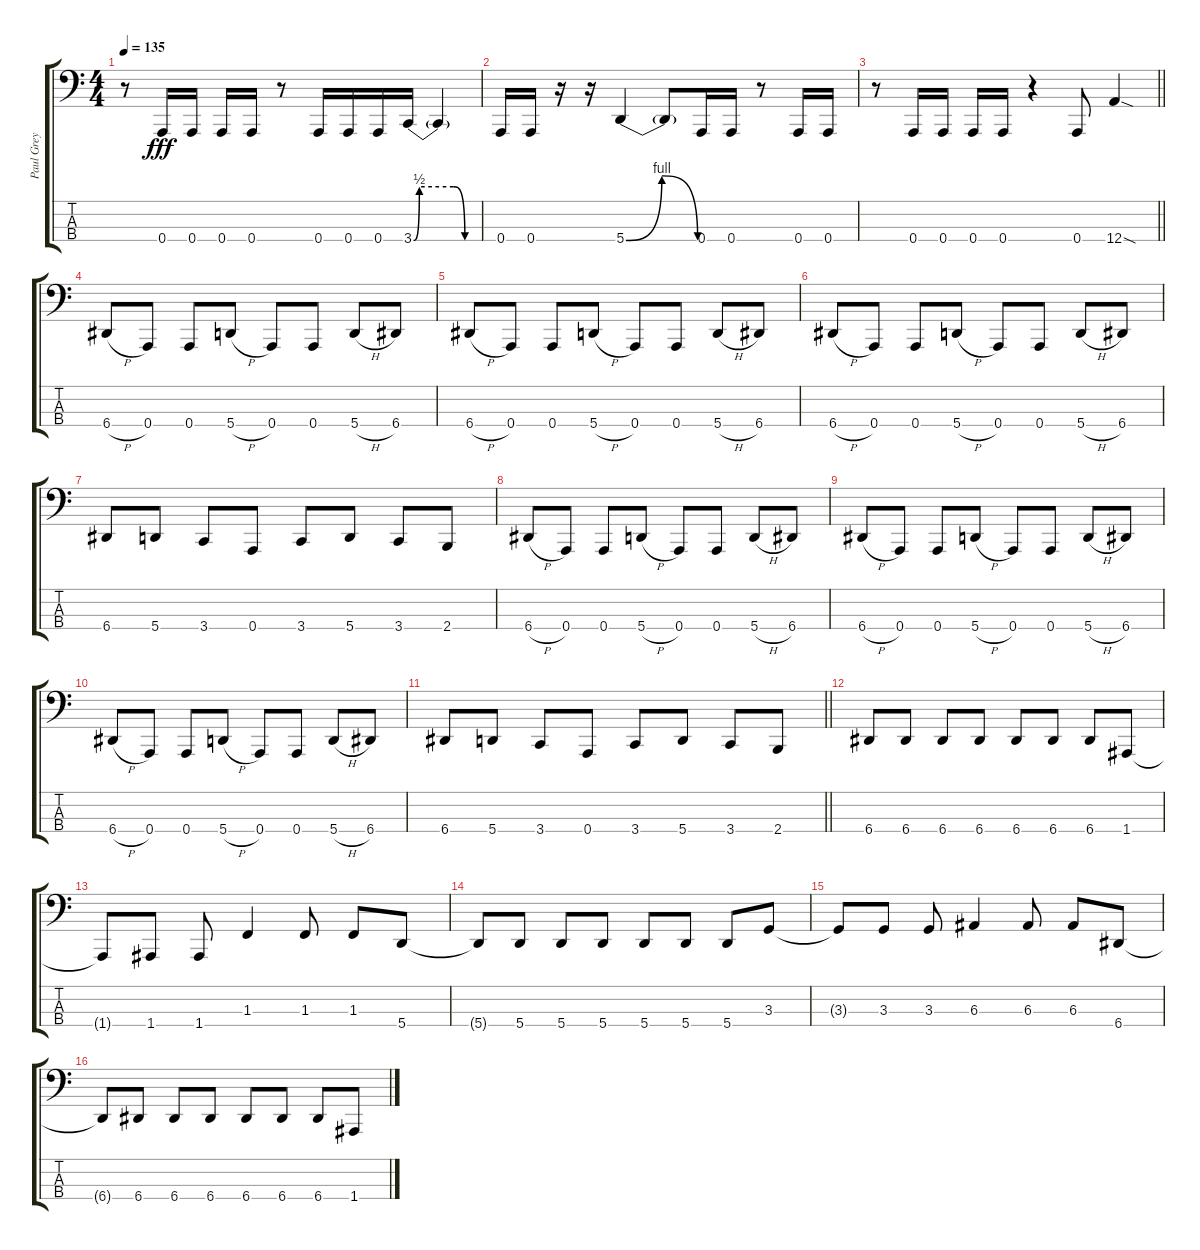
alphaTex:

\track ("Paul Grey" "Paul Grey") {instrument electricbasspick}
\staff {score tabs}
\tuning (D2 A1 E1 A0) {hide}
\ts (4 4)
\tempo 135
\clef f4
\ks c
r.8{dy fff} 0.4.16 0.4.16 0.4.16 0.4.16 r.8 0.4.16 0.4.16 0.4.16 3.4{be (custom 0 0 5 2 35 2 45 0 60 0)}.16 3.4{t}.4 |
0.4.16 0.4.16 r.16 r.16 5.4{be (bendrelease 0 0 5 4 55 4 60 0)}.4 5.4{t}.8 0.4.16 0.4.16 r.8 0.4.16 0.4.16 |
\barLineRight lightlight
r.8 0.4.16 0.4.16 0.4.16 0.4.16 r.4 0.4.8 12.4{sod}.4 |
6.4{h}.8 0.4.8 0.4.8 5.4{h}.8 0.4.8 0.4.8 5.4{h}.8 6.4.8 |
6.4{h}.8 0.4.8 0.4.8 5.4{h}.8 0.4.8 0.4.8 5.4{h}.8 6.4.8 |
6.4{h}.8 0.4.8 0.4.8 5.4{h}.8 0.4.8 0.4.8 5.4{h}.8 6.4.8 |
6.4.8 5.4.8 3.4.8 0.4.8 3.4.8 5.4.8 3.4.8 2.4.8 |
6.4{h}.8 0.4.8 0.4.8 5.4{h}.8 0.4.8 0.4.8 5.4{h}.8 6.4.8 |
6.4{h}.8 0.4.8 0.4.8 5.4{h}.8 0.4.8 0.4.8 5.4{h}.8 6.4.8 |
6.4{h}.8 0.4.8 0.4.8 5.4{h}.8 0.4.8 0.4.8 5.4{h}.8 6.4.8 |
\barLineRight lightlight
6.4.8 5.4.8 3.4.8 0.4.8 3.4.8 5.4.8 3.4.8 2.4.8 |
6.4.8 6.4.8 6.4.8 6.4.8 6.4.8 6.4.8 6.4.8 1.4.8 |
1.4{t}.8 1.4.8 1.4.8 1.3.4 1.3.8 1.3.8 5.4.8 |
5.4{t}.8 5.4.8 5.4.8 5.4.8 5.4.8 5.4.8 5.4.8 3.3.8 |
3.3{t}.8 3.3.8 3.3.8 6.3.4 6.3.8 6.3.8 6.4.8 |
6.4{t}.8 6.4.8 6.4.8 6.4.8 6.4.8 6.4.8 6.4.8 1.4.8
